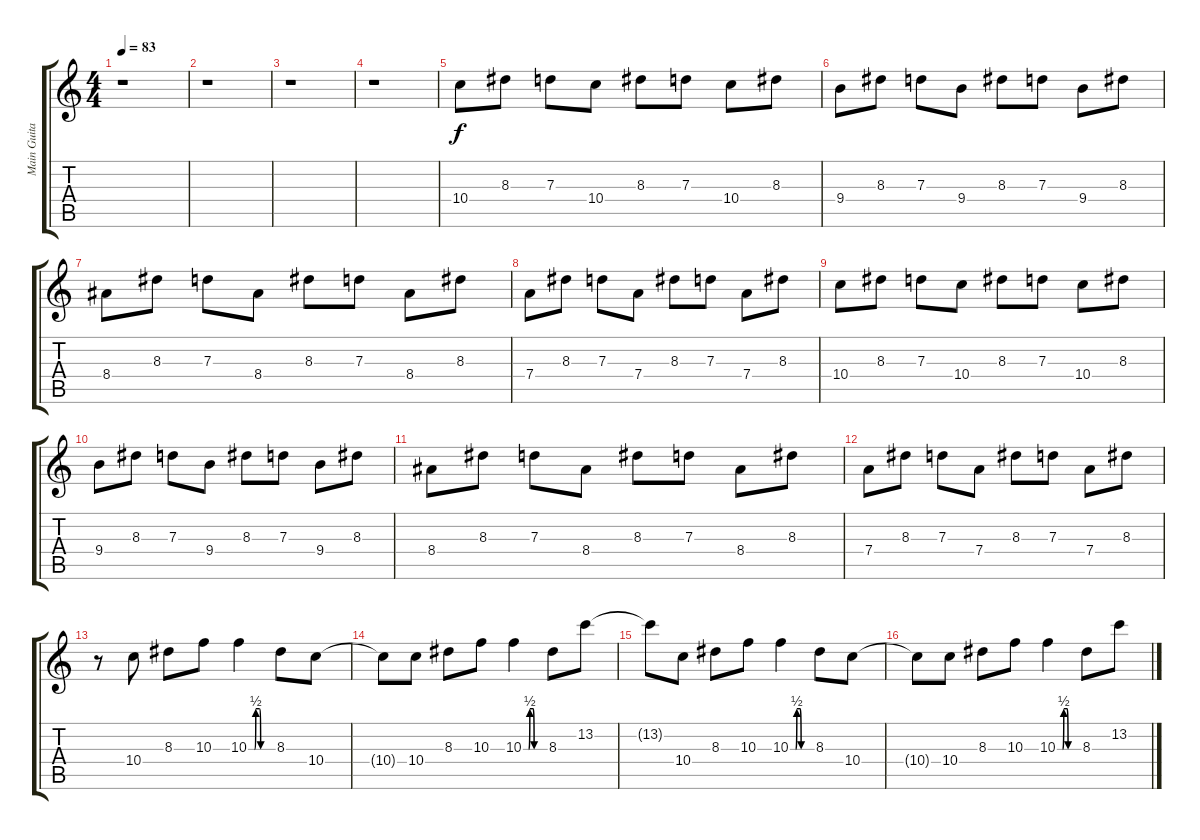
\track ("Main Guitar" "Main Guita") {instrument slapbass2}
\staff {score tabs}
\tuning (E4 B3 G3 D3 A2 E2) {hide}
\ts (4 4)
\tempo 83
\clef g2
\ks c
r.1{dy f} |
r.1 |
r.1 |
r.1 |
10.4.8 8.3.8 7.3.8 10.4.8 8.3.8 7.3.8 10.4.8 8.3.8 |
9.4.8 8.3.8 7.3.8 9.4.8 8.3.8 7.3.8 9.4.8 8.3.8 |
8.4.8 8.3.8 7.3.8 8.4.8 8.3.8 7.3.8 8.4.8 8.3.8 |
7.4.8 8.3.8 7.3.8 7.4.8 8.3.8 7.3.8 7.4.8 8.3.8 |
10.4.8 8.3.8 7.3.8 10.4.8 8.3.8 7.3.8 10.4.8 8.3.8 |
9.4.8 8.3.8 7.3.8 9.4.8 8.3.8 7.3.8 9.4.8 8.3.8 |
8.4.8 8.3.8 7.3.8 8.4.8 8.3.8 7.3.8 8.4.8 8.3.8 |
7.4.8 8.3.8 7.3.8 7.4.8 8.3.8 7.3.8 7.4.8 8.3.8 |
r.8{instrument overdrivenguitar} 10.4.8 8.3.8 10.3.8 10.3{be (custom 0 0 15 0 18 2 27 2 30 0 60 0)}.4 8.3.8 10.4.8 |
10.4{t}.8 10.4.8 8.3.8 10.3.8 10.3{be (custom 0 0 15 0 18 2 27 2 30 0 60 0)}.4 8.3.8 13.2.8 |
13.2{t}.8 10.4.8 8.3.8 10.3.8 10.3{be (custom 0 0 15 0 18 2 27 2 30 0 60 0)}.4 8.3.8 10.4.8 |
10.4{t}.8 10.4.8 8.3.8 10.3.8 10.3{be (custom 0 0 15 0 18 2 27 2 30 0 60 0)}.4 8.3.8 13.2.8
